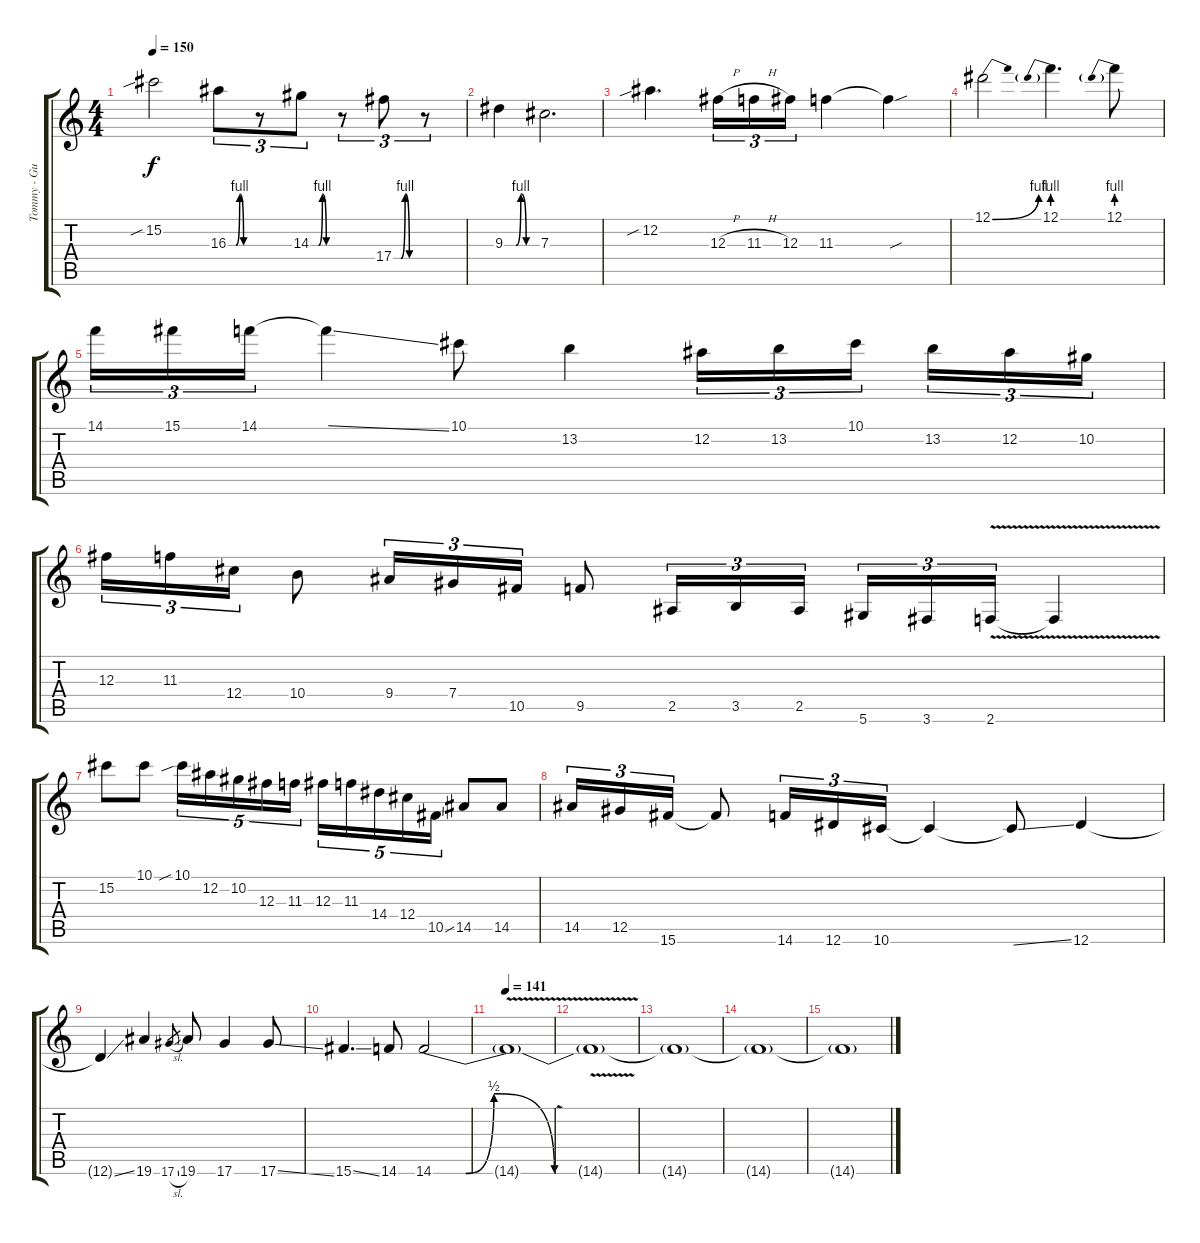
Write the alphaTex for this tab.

\track ("Tommy - Guitar 1" "Tommy - Gu") {instrument distortionguitar}
\staff {score tabs}
\tuning (Eb4 Bb3 Gb3 Db3 Ab2 Eb2) {hide}
\ts (4 4)
\tempo 150
\clef g2
\ks c
15.2{sib}.2{dy f} 16.3{be (custom 0 0 15 0 20 0 30 4 40 0 45 0 60 0)}.8{tu (3 2)} r.8{tu (3 2)} 14.3{be (custom 0 0 15 0 20 0 30 4 40 0 45 0 60 0)}.8{tu (3 2)} r.8{tu (3 2)} 17.4{be (custom 0 0 15 0 19 0 30 4 41 0 45 0 60 0)}.8{tu (3 2)} r.8{tu (3 2)} |
9.3{be (custom 0 0 21 0 30 4 40 0 60 0)}.4 7.3.2{d} |
12.2{sib}.4{d} 12.3{h}.16{tu (3 2)} 11.3{h}.16{tu (3 2)} 12.3.16{tu (3 2)} 11.3.4 11.3{sou t}.4 |
12.1{be (bend 0 0 60 4)}.2 12.1{be (prebend 0 4 60 4)}.4{d} 12.1{be (prebend 0 4 60 4)}.8 |
14.1.16{tu (3 2)} 15.1.16{tu (3 2)} 14.1.16{tu (3 2)} 14.1{ss t}.4 10.1.8 13.2.4 12.2.16{tu (3 2)} 13.2.16{tu (3 2)} 10.1.16{tu (3 2) beam splitsecondary} 13.2.16{tu (3 2)} 12.2.16{tu (3 2)} 10.2.16{tu (3 2)} |
12.3.16{tu (3 2)} 11.3.16{tu (3 2)} 12.4.16{tu (3 2)} 10.4.8 9.4.16{tu (3 2)} 7.4.16{tu (3 2)} 10.5.16{tu (3 2)} 9.5.8 2.5.16{tu (3 2)} 3.5.16{tu (3 2)} 2.5.16{tu (3 2) beam splitsecondary} 5.6.16{tu (3 2)} 3.6.16{tu (3 2)} 2.6{v}.16{tu (3 2)} 2.6{t}.4 |
15.2.8 10.1.8 10.1{sib}.16{tu (5 4)} 12.2.16{tu (5 4)} 10.2.16{tu (5 4)} 12.3.16{tu (5 4)} 11.3.16{tu (5 4)} 12.3.16{tu (5 4)} 11.3.16{tu (5 4)} 14.4.16{tu (5 4)} 12.4.16{tu (5 4)} 10.5{ss}.16{tu (5 4)} 14.5.8 14.5.8 |
14.5.16{tu (3 2)} 12.5.16{tu (3 2)} 15.6.16{tu (3 2)} 15.6{t}.8 14.6.16{tu (3 2)} 12.6.16{tu (3 2)} 10.6.16{tu (3 2)} 10.6{t}.4 10.6{ss t}.8 12.6.4 |
12.6{ss t}.4 19.6.4 17.6{sl}.8{gr} 19.6.8 17.6.4 17.6{ss}.8 |
15.6{ss}.4{d} 14.6.8 14.6{be (custom 0 0 16 0 30 2 60 0)}.2 |
\tempo 141
14.6{v t}.1 |
14.6{t}.1{volume 0} |
14.6{t}.1 |
14.6{t}.1 |
14.6{t}.1
